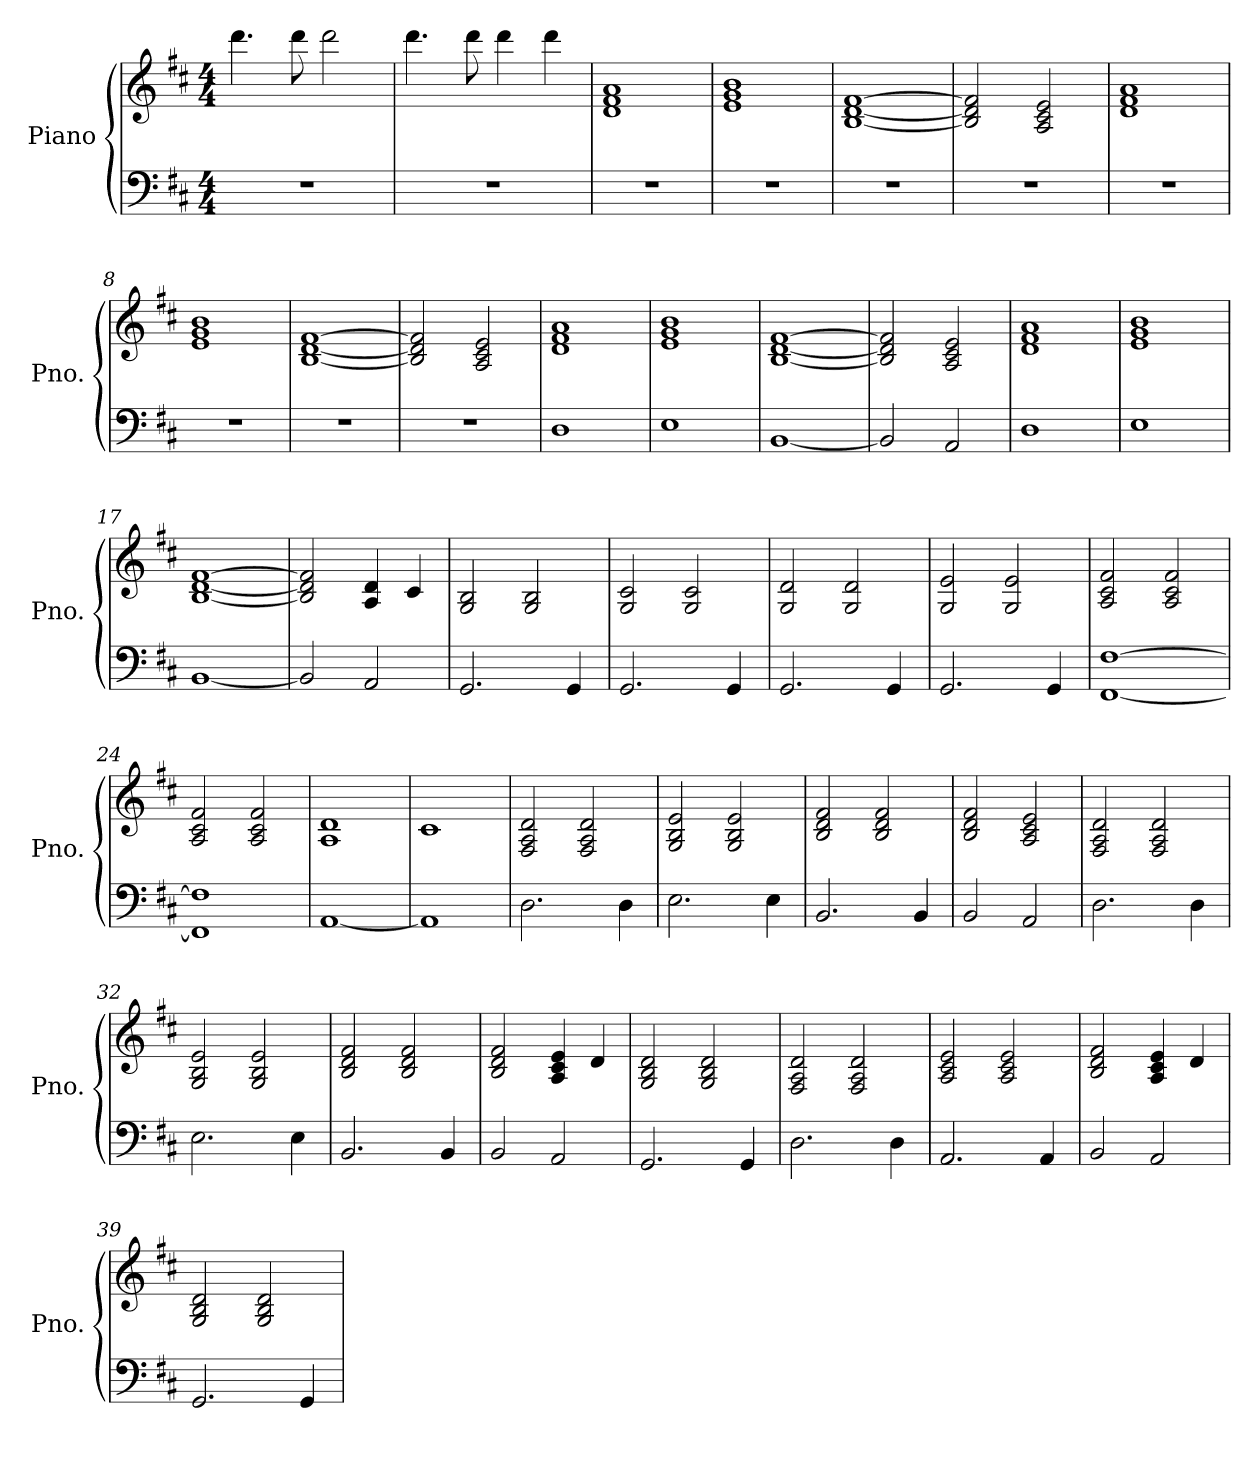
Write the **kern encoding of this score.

**kern	**kern
*part1	*part1
*staff2	*staff1
*I"Piano	*
*I'Pno.	*
*clefF4	*clefG2
*k[f#c#]	*k[f#c#]
*M4/4	*M4/4
=1	=1
1r	4.ddd\
.	8ddd\
.	2ddd\
=2	=2
1r	4.ddd\
.	8ddd\
.	4ddd\
.	4ddd\
=3	=3
1r	1d 1f# 1a
=4	=4
1r	1e 1g 1b
=5	=5
1r	[1B [1d [1f#
=6	=6
1r	2B/] 2d/] 2f#/]
.	2A/ 2c#/ 2e/
=7	=7
1r	1d 1f# 1a
=8	=8
1r	1e 1g 1b
=9	=9
1r	[1B [1d [1f#
=10	=10
1r	2B/] 2d/] 2f#/]
.	2A/ 2c#/ 2e/
=11	=11
1D	1d 1f# 1a
=12	=12
1E	1e 1g 1b
=13	=13
[1BB	[1B [1d [1f#
!!LO:LB:g=z
=14	=14
2BB/]	2B/] 2d/] 2f#/]
2AA/	2A/ 2c#/ 2e/
=15	=15
1D	1d 1f# 1a
=16	=16
1E	1e 1g 1b
=17	=17
[1BB	[1B [1d [1f#
=18	=18
2BB/]	2B/] 2d/] 2f#/]
2AA/	4A/ 4d/
.	4c#/
=19	=19
2.GG/	2G/ 2B/
.	2G/ 2B/
4GG/	.
=20	=20
2.GG/	2G/ 2c#/
.	2G/ 2c#/
4GG/	.
=21	=21
2.GG/	2G/ 2d/
.	2G/ 2d/
4GG/	.
=22	=22
2.GG/	2G/ 2e/
.	2G/ 2e/
4GG/	.
=23	=23
[1FF# [1F#	2A/ 2c#/ 2f#/
.	2A/ 2c#/ 2f#/
=24	=24
1FF#] 1F#]	2A/ 2c#/ 2f#/
.	2A/ 2c#/ 2f#/
=25	=25
[1AA	1A 1d
!!LO:LB:g=z
=26	=26
1AA]	1c#
=27	=27
2.D\	2F#/ 2A/ 2d/
.	2F#/ 2A/ 2d/
4D\	.
=28	=28
2.E\	2G/ 2B/ 2e/
.	2G/ 2B/ 2e/
4E\	.
=29	=29
2.BB/	2B/ 2d/ 2f#/
.	2B/ 2d/ 2f#/
4BB/	.
=30	=30
2BB/	2B/ 2d/ 2f#/
2AA/	2A/ 2c#/ 2e/
=31	=31
2.D\	2F#/ 2A/ 2d/
.	2F#/ 2A/ 2d/
4D\	.
=32	=32
2.E\	2G/ 2B/ 2e/
.	2G/ 2B/ 2e/
4E\	.
=33	=33
2.BB/	2B/ 2d/ 2f#/
.	2B/ 2d/ 2f#/
4BB/	.
=34	=34
2BB/	2B/ 2d/ 2f#/
2AA/	4A/ 4c#/ 4e/
.	4d/
=35	=35
2.GG/	2G/ 2B/ 2d/
.	2G/ 2B/ 2d/
4GG/	.
=36	=36
2.D\	2F#/ 2A/ 2d/
.	2F#/ 2A/ 2d/
4D\	.
!!LO:LB:g=z
=37	=37
2.AA/	2A/ 2c#/ 2e/
.	2A/ 2c#/ 2e/
4AA/	.
=38	=38
2BB/	2B/ 2d/ 2f#/
2AA/	4A/ 4c#/ 4e/
.	4d/
=39	=39
2.GG/	2G/ 2B/ 2d/
.	2G/ 2B/ 2d/
4GG/	.
=	=
*-	*-
